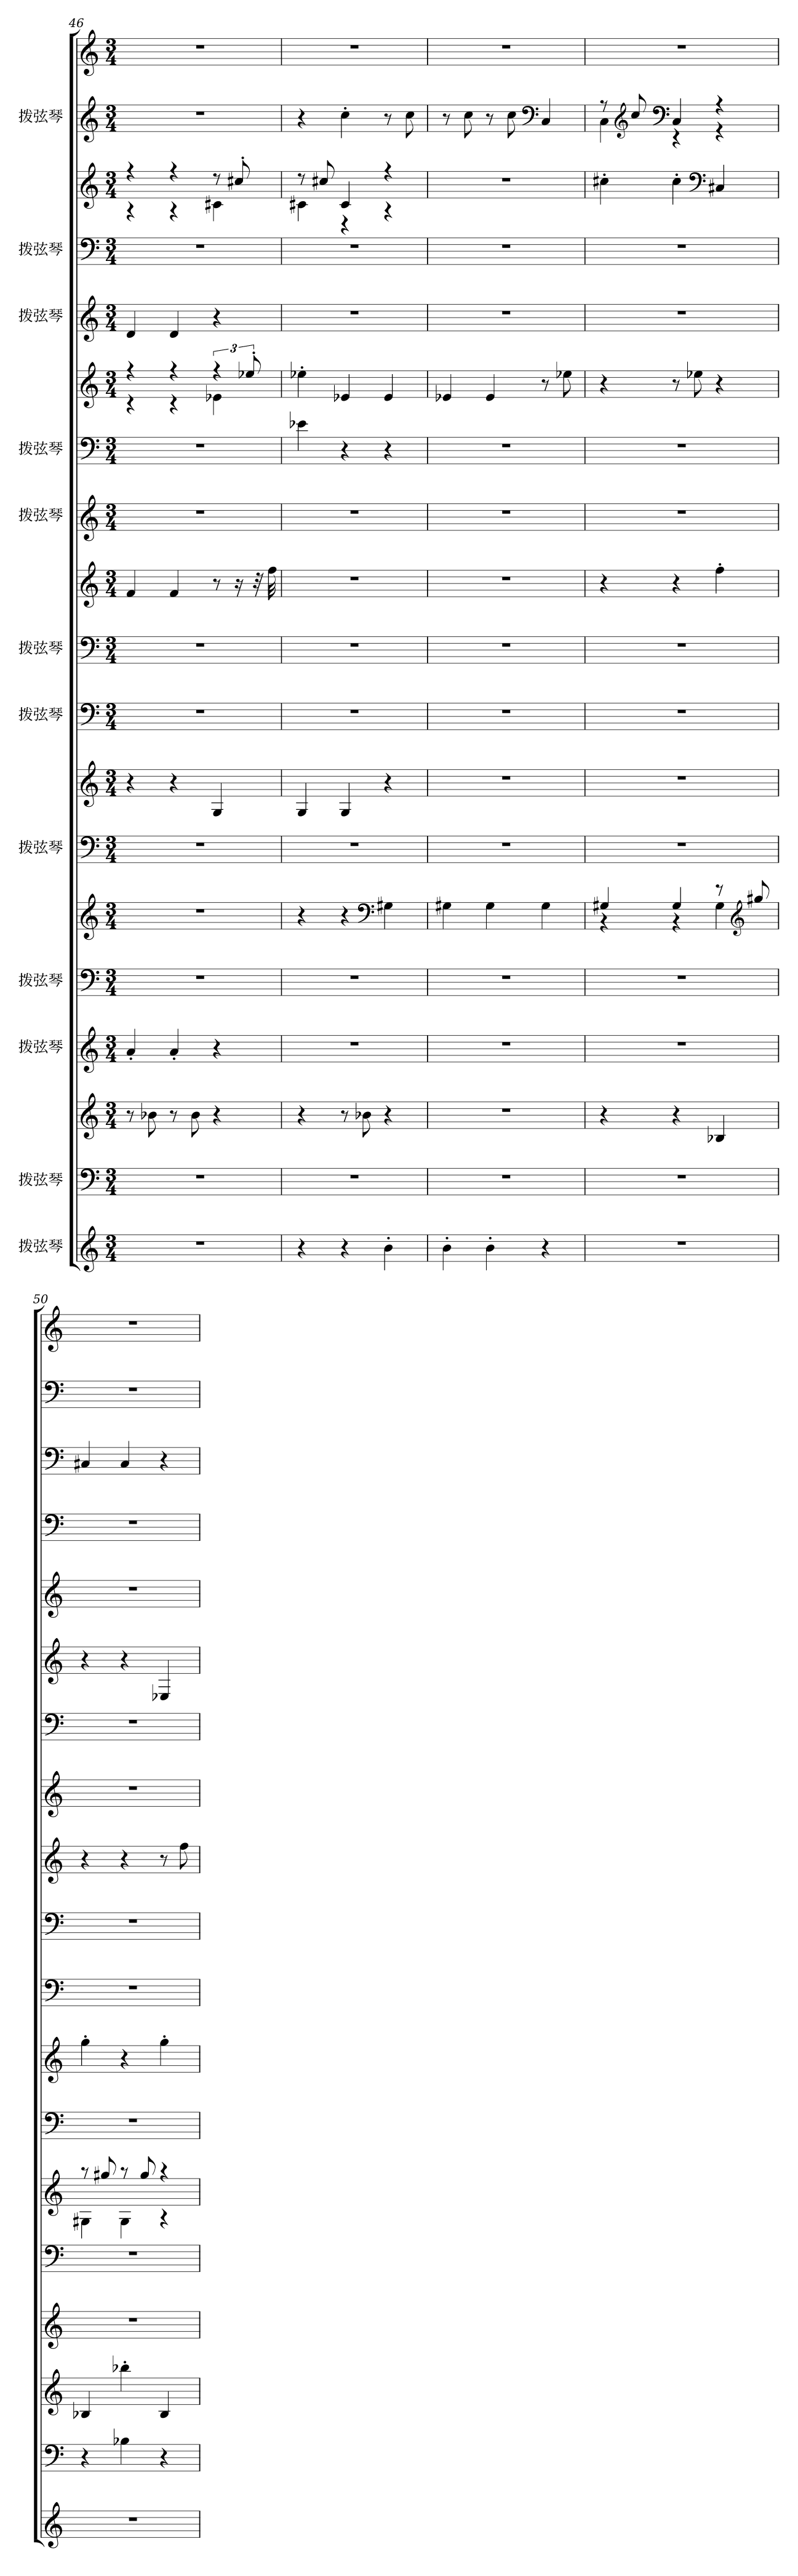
**kern	**kern	**kern	**kern	**kern	**kern	**kern	**kern	**kern	**kern	**kern	**kern	**kern	**kern	**kern	**kern	**kern	**kern	**kern
*part12	*part11	*part11	*part10	*part9	*part9	*part8	*part8	*part7	*part6	*part6	*part5	*part4	*part4	*part3	*part2	*part2	*part1	*part1
*staff19	*staff18	*staff17	*staff16	*staff15	*staff14	*staff13	*staff12	*staff11	*staff10	*staff9	*staff8	*staff7	*staff6	*staff5	*staff4	*staff3	*staff2	*staff1
*I"拨弦琴	*I"拨弦琴	*	*I"拨弦琴	*I"拨弦琴	*	*I"拨弦琴	*	*I"拨弦琴	*I"拨弦琴	*	*I"拨弦琴	*I"拨弦琴	*	*I"拨弦琴	*I"拨弦琴	*	*I"拨弦琴	*
!!LO:PB:g=z
*clefG2	*clefF4	*clefG2	*clefG2	*clefF4	*clefG2	*clefF4	*clefG2	*clefF4	*clefF4	*clefG2	*clefG2	*clefF4	*clefG2	*clefG2	*clefF4	*clefG2	*clefG2	*clefG2
*k[]	*k[]	*k[]	*k[]	*k[]	*k[]	*k[]	*k[]	*k[]	*k[]	*k[]	*k[]	*k[]	*k[]	*k[]	*k[]	*k[]	*k[]	*k[]
*M3/4	*M3/4	*M3/4	*M3/4	*M3/4	*M3/4	*M3/4	*M3/4	*M3/4	*M3/4	*M3/4	*M3/4	*M3/4	*M3/4	*M3/4	*M3/4	*M3/4	*M3/4	*M3/4
=46	=46	=46	=46	=46	=46	=46	=46	=46	=46	=46	=46	=46	=46	=46	=46	=46	=46	=46
*	*	*	*	*	*	*	*	*	*	*	*	*	*^	*	*	*^	*	*
2.r	2.r	8r	4a'/	2.r	2.r	2.r	4r	2.r	2.r	4f/	2.r	2.r	4r	4r	4d/	2.r	4r	4r	2.r	2.r
.	.	8b-X\	.	.	.	.	.	.	.	.	.	.	.	.	.	.	.	.	.	.
.	.	8r	4a'/	.	.	.	4r	.	.	4f/	.	.	4r	4r	4d/	.	4r	4r	.	.
.	.	8b-\	.	.	.	.	.	.	.	.	.	.	.	.	.	.	.	.	.	.
.	.	4r	4r	.	.	.	4G/	.	.	8r	.	.	6r	4e-X\	4r	.	8r	4c#X\	.	.
.	.	.	.	.	.	.	.	.	.	16r	.	.	.	.	.	.	8cc#X'/	.	.	.
.	.	.	.	.	.	.	.	.	.	.	.	.	12ee-X'/	.	.	.	.	.	.	.
.	.	.	.	.	.	.	.	.	.	32r	.	.	.	.	.	.	.	.	.	.
.	.	.	.	.	.	.	.	.	.	32ff\	.	.	.	.	.	.	.	.	.	.
*	*	*	*	*	*	*	*	*	*	*	*	*	*v	*v	*	*	*	*	*	*
=47	=47	=47	=47	=47	=47	=47	=47	=47	=47	=47	=47	=47	=47	=47	=47	=47	=47	=47	=47
4r	2.r	4r	2.r	2.r	4r	2.r	4G/	2.r	2.r	2.r	2.r	4e-X\	4ee-X'\	2.r	2.r	8r	4c#X\	4r	2.r
.	.	.	.	.	.	.	.	.	.	.	.	.	.	.	.	8cc#X/	.	.	.
4r	.	8r	.	.	4r	.	4G/	.	.	.	.	4r	4e-X/	.	.	4c#/	4r	4cc'\	.
.	.	8b-X\	.	.	.	.	.	.	.	.	.	.	.	.	.	.	.	.	.
*	*	*	*	*	*clefF4	*	*	*	*	*	*	*	*	*	*	*	*	*	*
4b'\	.	4r	.	.	4G#X\	.	4r	.	.	.	.	4r	4e-/	.	.	4r	4r	8r	.
.	.	.	.	.	.	.	.	.	.	.	.	.	.	.	.	.	.	8cc\	.
*	*	*	*	*	*	*	*	*	*	*	*	*	*	*	*	*v	*v	*	*
=48	=48	=48	=48	=48	=48	=48	=48	=48	=48	=48	=48	=48	=48	=48	=48	=48	=48	=48
4b'\	2.r	2.r	2.r	2.r	4G#X\	2.r	2.r	2.r	2.r	2.r	2.r	2.r	4e-X/	2.r	2.r	2.r	8r	2.r
.	.	.	.	.	.	.	.	.	.	.	.	.	.	.	.	.	8cc\	.
4b'\	.	.	.	.	4G#\	.	.	.	.	.	.	.	4e-/	.	.	.	8r	.
.	.	.	.	.	.	.	.	.	.	.	.	.	.	.	.	.	8cc\	.
*	*	*	*	*	*	*	*	*	*	*	*	*	*	*	*	*	*clefF4	*
4r	.	.	.	.	4G#\	.	.	.	.	.	.	.	8r	.	.	.	4C/	.
.	.	.	.	.	.	.	.	.	.	.	.	.	8ee-X\	.	.	.	.	.
!!LO:PB:g=z
=49	=49	=49	=49	=49	=49	=49	=49	=49	=49	=49	=49	=49	=49	=49	=49	=49	=49	=49
*	*	*	*	*	*^	*	*	*	*	*	*	*	*	*	*	*	*^	*
2.r	2.r	4r	2.r	2.r	4G#X/	4r	2.r	2.r	2.r	2.r	4r	2.r	2.r	4r	2.r	2.r	4cc#X'\	8r	4C\	2.r
*	*	*	*	*	*	*	*	*	*	*	*	*	*	*	*	*	*	*clefG2	*	*
.	.	.	.	.	.	.	.	.	.	.	.	.	.	.	.	.	.	8cc/	.	.
*	*	*	*	*	*	*	*	*	*	*	*	*	*	*	*	*	*	*clefF4	*	*
.	.	4r	.	.	4G#/	4r	.	.	.	.	4r	.	.	8r	.	.	4cc#'\	4C/	4r	.
.	.	.	.	.	.	.	.	.	.	.	.	.	.	8ee-X\	.	.	.	.	.	.
*	*	*	*	*	*	*	*	*	*	*	*	*	*	*	*	*	*clefF4	*	*	*
.	.	4B-X/	.	.	8r	4G#\	.	.	.	.	4ff'\	.	.	4r	.	.	4C#X/	4r	4r	.
*	*	*	*	*	*clefG2	*	*	*	*	*	*	*	*	*	*	*	*	*	*	*
.	.	.	.	.	8gg#X/	.	.	.	.	.	.	.	.	.	.	.	.	.	.	.
*	*	*	*	*	*	*	*	*	*	*	*	*	*	*	*	*	*	*v	*v	*
=50	=50	=50	=50	=50	=50	=50	=50	=50	=50	=50	=50	=50	=50	=50	=50	=50	=50	=50	=50
2.r	4r	4B-X/	2.r	2.r	8r	4G#X\	2.r	4gg'\	2.r	2.r	4r	2.r	2.r	4r	2.r	2.r	4C#X/	2.r	2.r
.	.	.	.	.	8gg#X/	.	.	.	.	.	.	.	.	.	.	.	.	.	.
.	4B-X\	4bb-X'\	.	.	8r	4G#\	.	4r	.	.	4r	.	.	4r	.	.	4C#/	.	.
.	.	.	.	.	8gg#/	.	.	.	.	.	.	.	.	.	.	.	.	.	.
.	4r	4B-/	.	.	4r	4r	.	4gg'\	.	.	8r	.	.	4E-X/	.	.	4r	.	.
.	.	.	.	.	.	.	.	.	.	.	8ff\	.	.	.	.	.	.	.	.
*	*	*	*	*	*v	*v	*	*	*	*	*	*	*	*	*	*	*	*	*
=	=	=	=	=	=	=	=	=	=	=	=	=	=	=	=	=	=	=
*-	*-	*-	*-	*-	*-	*-	*-	*-	*-	*-	*-	*-	*-	*-	*-	*-	*-	*-
